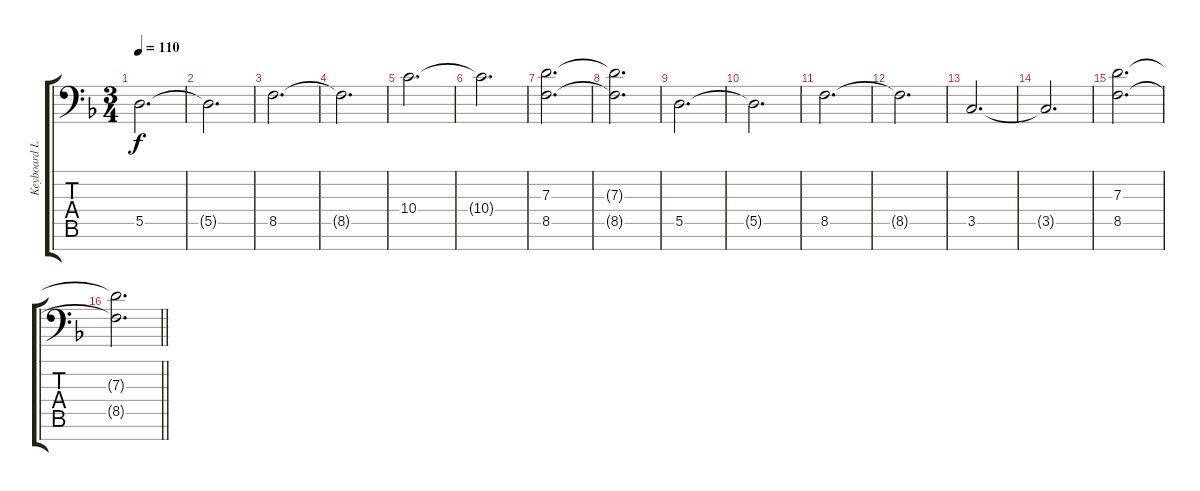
\track ("Keyboard Left Hand" "Keyboard L") {instrument stringensemble2}
\staff {score tabs}
\tuning (E4 B3 G3 D3 A2 D2 A1) {hide}
\ts (3 4)
\tempo 110
\clef f4
\ks dminor
5.5.2{d dy f} |
5.5{t}.2{d} |
8.5.2{d} |
8.5{t}.2{d} |
10.4.2{d} |
10.4{t}.2{d} |
(7.3 8.5).2{d} |
(7.3{t} 8.5{t}).2{d} |
5.5.2{d} |
5.5{t}.2{d} |
8.5.2{d} |
8.5{t}.2{d} |
3.5.2{d} |
3.5{t}.2{d} |
(7.3 8.5).2{d} |
\barLineRight lightlight
(7.3{t} 8.5{t}).2{d}
